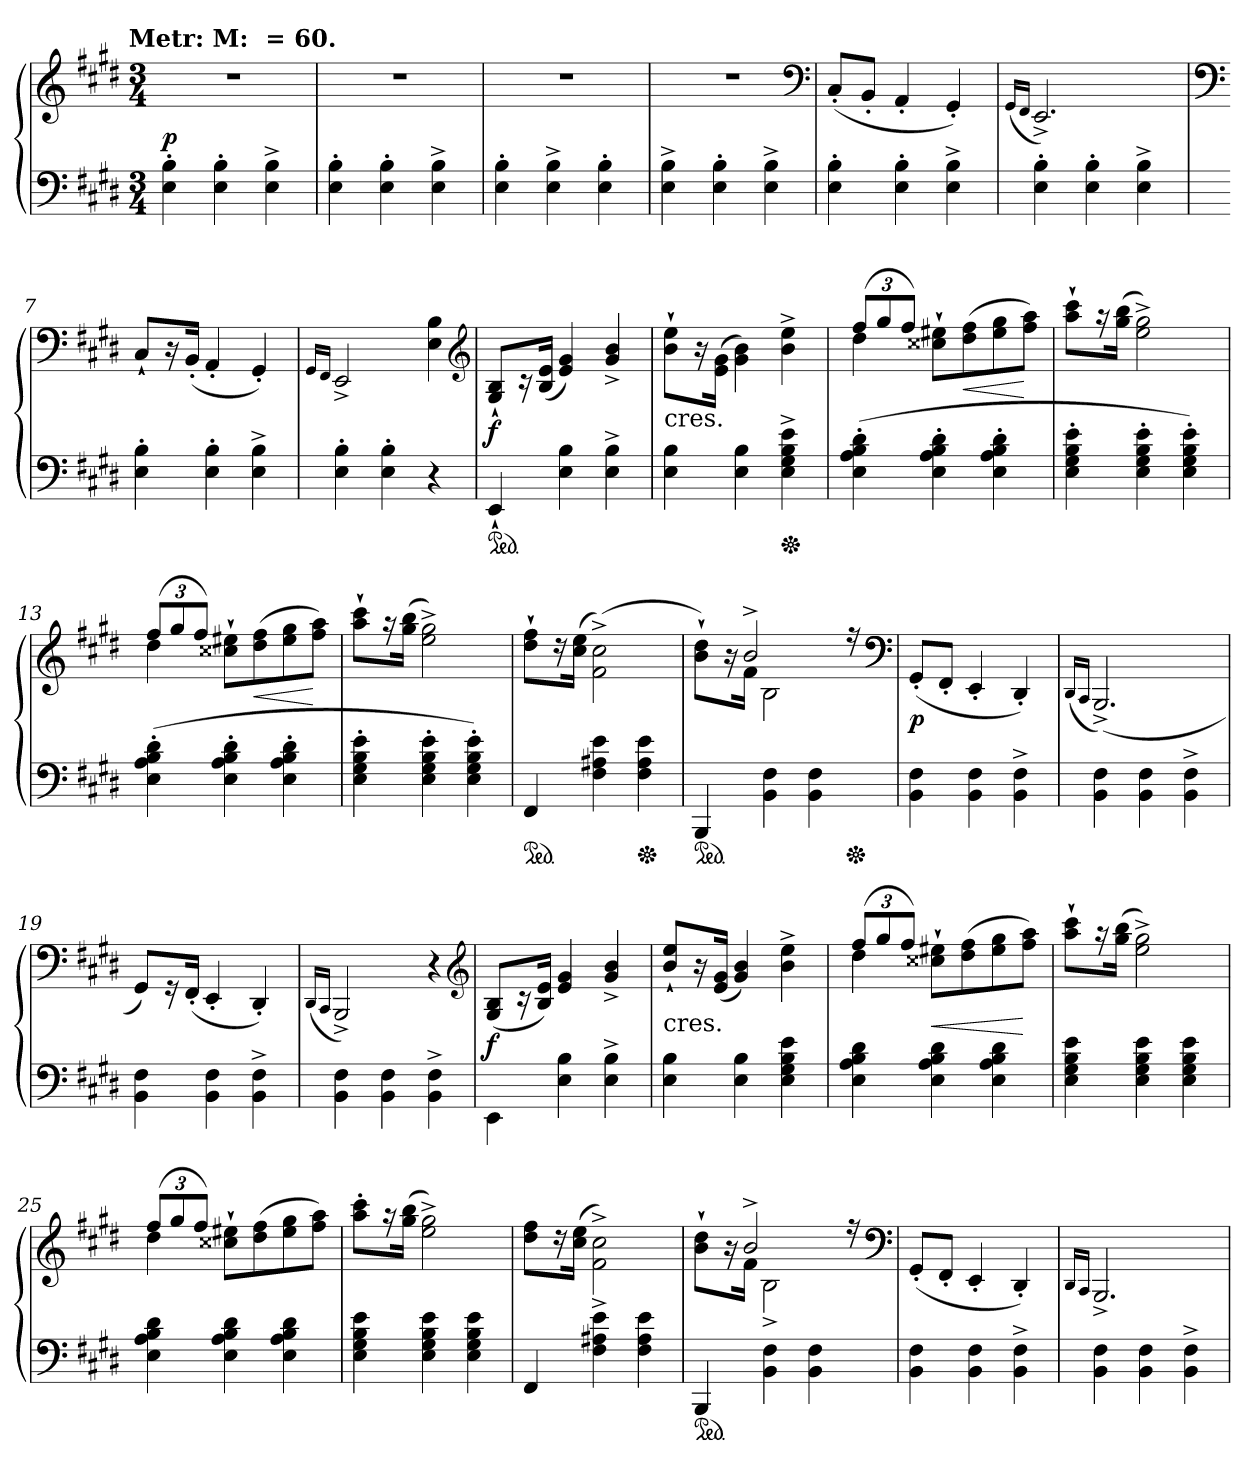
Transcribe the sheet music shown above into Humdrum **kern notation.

**kern	**kern	**dynam
*part1	*part1	*part1
*staff2	*staff1	*staff1/2
*clefF4	*clefG2	*
*k[f#c#g#d#]	*k[f#c#g#d#]	*
!!LO:TX:omd:t=Metr&colon; M&colon; &nbsp;=&nbsp;60.
*M3/4	*M3/4	*
*MM60	*MM60	*
=1	=1	=1
4E' 4B'	2.r	p
4E' 4B'	.	.
4E^ 4B^	.	.
=2	=2	=2
4E' 4B'	2.r	.
4E' 4B'	.	.
4E^ 4B^	.	.
=3	=3	=3
4E' 4B'	2.r	.
4E^ 4B^	.	.
4E' 4B'	.	.
=4	=4	=4
4E^ 4B^	2.r	.
4E' 4B'	.	.
4E^ 4B^	.	.
*	*clefF4	*
=5	=5	=5
4E' 4B'	(<8C#'L	.
.	8BB'J	.
4E' 4B'	4AA'	.
4E^ 4B^	4GG#')	.
=6	=6	=6
.	(<16qGG#/LL	.
.	16qFF#/JJ	.
4E' 4B'	2.EE^>)	.
4E' 4B'	.	.
4E^ 4B^	.	.
=7	=7	=7
*	*clefF4	*
4E' 4B'	8C#`L	.
.	16r	.
.	(<16BB'Jk	.
4E' 4B'	4AA'	.
4E^ 4B^	4GG#')	.
=8	=8	=8
.	16qGG#/LL	.
.	16qFF#/JJ	.
4E' 4B'	2EE^>	.
4E' 4B'	.	.
4r	4E 4B	.
*	*clefG2	*
=9	=9	=9
*ped	*	*
4EE`	8G#` 8B`L	f
.	16r	.
.	(<16B 16eJk	.
4E 4B	4e 4g#)	.
4E^ 4B^	4g#^> 4b^>	.
=10	=10	=10
!	!LO:TX:c:t=cres.	!
4E 4B	8b`\ 8ee`\L	.
.	16r	.
.	(>16e\ 16g#\Jk	.
4E 4B	4g#\ 4b\)	.
*Xped	*	*
4E^ 4G#^ 4B^ 4e^	4b^ 4ee^	.
=11	=11	=11
*	*^	*
(>4E' 4A' 4B' 4d#'	(>12ff#L	4dd#	.
.	12gg#	.	.
.	12ff#J)	.	.
4E' 4A' 4B' 4d#'	2ryy	8cc##X`> 8ee#X`>L	.
.	.	(>8dd# 8ff#	<
4E' 4A' 4B' 4d#'	.	8ee# 8gg#	.
.	.	8ff# 8aaJ)	[
*	*v	*v	*
=12	=12	=12
4E' 4G#' 4B' 4e'	8aa` 8ccc#`L	.
.	16r	.
.	(16gg# 16bbJk	.
4E' 4G#' 4B' 4e'	2ee^< 2gg#^<)	.
4E' 4G#' 4B' 4e')	.	.
=13	=13	=13
*	*^	*
(>4E' 4A' 4B' 4d#'	(12ff#L	4dd#	.
.	12gg#	.	.
.	12ff#J)	.	.
4E' 4A' 4B' 4d#'	2ryy	8cc##X`> 8ee#X`>L	.
.	.	(>8dd# 8ff#	<
4E' 4A' 4B' 4d#'	.	8ee# 8gg#	.
.	.	8ff# 8aaJ)	[
*	*v	*v	*
=14	=14	=14
4E' 4G#' 4B' 4e'	8aa` 8ccc#`L	.
.	16r	.
.	(16gg# 16bbJk	.
4E' 4G#' 4B' 4e'	2ee^< 2gg#^<)	.
4E' 4G#' 4B' 4e')	.	.
=15	=15	=15
*ped	*	*
4FF#	8dd#` 8ff#`L	.
.	16r	.
.	(16cc# 16eeJk	.
4F# 4A#X 4e	(2f#^<\ 2cc#^<\)	.
*Xped	*	*
4F# 4A# 4e	.	.
=16	=16	=16
*	*^	*
*ped	*	*	*
4BBB	8.ryy	8b` 8dd#`L)	.
.	.	16r	.
.	2b^	16f#Jk	.
4BB 4F#	.	2B	.
4BB 4F#	.	.	.
*Xped	*	*	*
.	16r	.	.
*	*v	*v	*
*	*clefF4	*
=17	=17	=17
4BB 4F#	(<8GG#'L	p
.	8FF#'J	.
4BB 4F#	4EE'	.
4BB^ 4F#^	4DD#')	.
=18	=18	=18
.	(16qDD#/LL	.
.	16qCC#/JJ	.
4BB 4F#	(2.BBB^>)	.
4BB 4F#	.	.
4BB^ 4F#^	.	.
=19	=19	=19
4BB 4F#	8GG#L)	.
.	16r	.
.	(<16FF#'Jk	.
4BB 4F#	4EE'	.
4BB^ 4F#^	4DD#')	.
=20	=20	=20
.	(16qDD#/LL	.
.	16qCC#/JJ	.
4BB 4F#	2BBB^>)	.
4BB 4F#	.	.
4BB^ 4F#^	4r	.
*	*clefG2	*
=21	=21	=21
4EE\	(8G#/ 8B/L	f
.	16r	.
.	16B/ 16e/Jk)	.
4E 4B	4e 4g#	.
4E^ 4B^	4g#^> 4b^>	.
=22	=22	=22
!	!LO:TX:c:t=cres.	!
4E 4B	8b` 8ee`L	.
.	16r	.
.	(16e 16g#Jk	.
4E 4B	4g# 4b)	.
4E 4G# 4B 4e	4b^ 4ee^	.
=23	=23	=23
*	*^	*
4E 4A 4B 4d#	(12ff#L	4dd#	.
.	12gg#	.	.
.	12ff#J)	.	.
4E 4A 4B 4d#	2ryy	8cc##X`> 8ee#X`>L	<
.	.	(>8dd# 8ff#	.
4E 4A 4B 4d#	.	8ee# 8gg#	.
.	.	8ff# 8aaJ)	[
*	*v	*v	*
=24	=24	=24
4E 4G# 4B 4e	8aa` 8ccc#`L	.
.	16r	.
.	(16gg# 16bbJk	.
4E 4G# 4B 4e	2ee^< 2gg#^<)	.
4E 4G# 4B 4e	.	.
=25	=25	=25
*	*^	*
4E 4A 4B 4d#	(>12ff#L	4dd#	.
.	12gg#	.	.
.	12ff#J)	.	.
4E 4A 4B 4d#	2ryy	8cc##X`> 8ee#X`>L	.
.	.	(>8dd# 8ff#	.
4E 4A 4B 4d#	.	8ee# 8gg#	.
.	.	8ff# 8aaJ)	.
*	*v	*v	*
=26	=26	=26
4E 4G# 4B 4e	8aa' 8ccc#'L	.
.	16r	.
.	(16gg# 16bbJk	.
4E 4G# 4B 4e	2ee^< 2gg#^<)	.
4E 4G# 4B 4e	.	.
=27	=27	=27
4FF#	8dd# 8ff#L	.
.	16r	.
.	(>16cc# 16eeJk	.
4F#^ 4A#X^ 4e^	2f#^\ 2cc#^\)	.
4F# 4A# 4e	.	.
=28	=28	=28
*	*^	*
*ped	*	*	*
4BBB	8.ryy	8b` 8dd#`L	.
.	.	16r	.
.	2b^	16f#Jk	.
4BB 4F#	.	2B^	.
4BB 4F#	.	.	.
.	16r	.	.
*	*v	*v	*
*	*clefF4	*
=29	=29	=29
4BB 4F#	(<8GG#'L	.
.	8FF#'J	.
4BB 4F#	4EE'	.
4BB^ 4F#^	4DD#')	.
=30	=30	=30
.	16qDD#/LL	.
.	16qCC#/JJ	.
4BB 4F#	2.BBB^>	.
4BB 4F#	.	.
4BB^ 4F#^	.	.
=	=	=
*-	*-	*-
